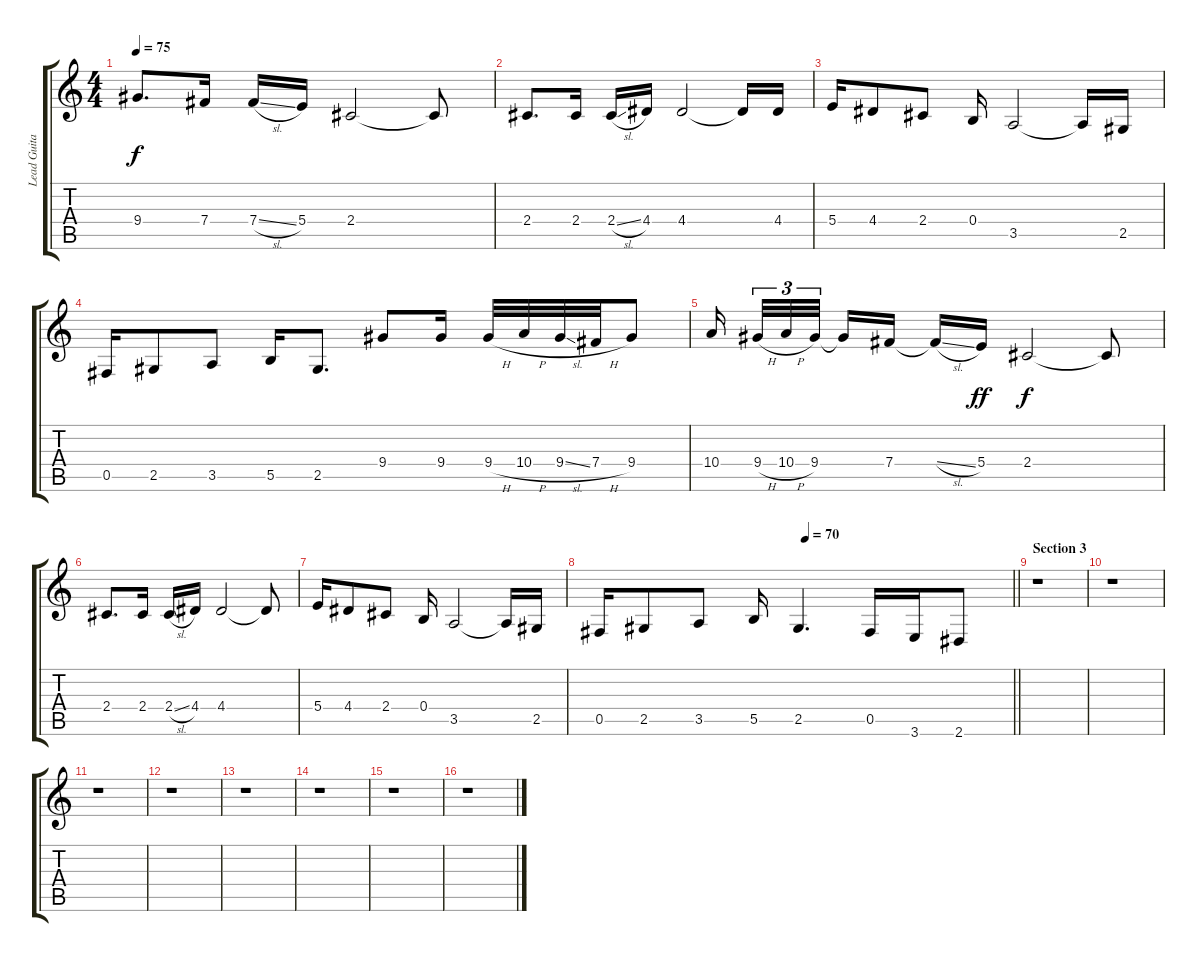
\track ("Lead Guitar 1 (Distortion)" "Lead Guita") {instrument overdrivenguitar}
\staff {score tabs}
\tuning (Db4 Ab3 E3 B2 Gb2 Db2) {hide}
\ts (4 4)
\tempo 75
\clef g2
\ks c
9.4.8{d dy f} 7.4.16 7.4{sl}.16 5.4.16 2.4.2 2.4{t}.8 |
2.4.8{d} 2.4.16 2.4{sl}.16 4.4.16 4.4.2 4.4{t}.16 4.4.16 |
5.4.16 4.4.8 2.4.8 0.4.16 3.5.2 3.5{t}.16 2.5.16 |
0.5.16 2.5.8 3.5.8 5.5.16 2.5.8{d} 9.4.8 9.4.16 9.4{h}.32 10.4{h}.32 9.4{sl}.32 7.4{h}.32 9.4.8 |
10.4.16{beam splitsecondary} 9.4{h}.32{tu (3 2)} 10.4{h}.32{tu (3 2)} 9.4.32{tu (3 2) beam splitsecondary} 9.4{t}.16 7.4.16 7.4{sl t}.16 5.4.16{dy ff} 2.4.2{dy f} 2.4{t}.8 |
2.4.8{d} 2.4.16 2.4{sl}.16 4.4.16 4.4.2 4.4{t}.8 |
5.4.16 4.4.8 2.4.8 0.4.16 3.5.2 3.5{t}.16 2.5.16 |
\tempo (70 0.5)
\barLineRight lightlight
0.5.16 2.5.8 3.5.8 5.5.16 2.5.4{d} 0.5.16 3.6.16 2.6.8 |
\section ("" "Section 3")
r.1{volume 16} |
r.1 |
r.1 |
r.1 |
r.1 |
r.1 |
r.1 |
r.1
